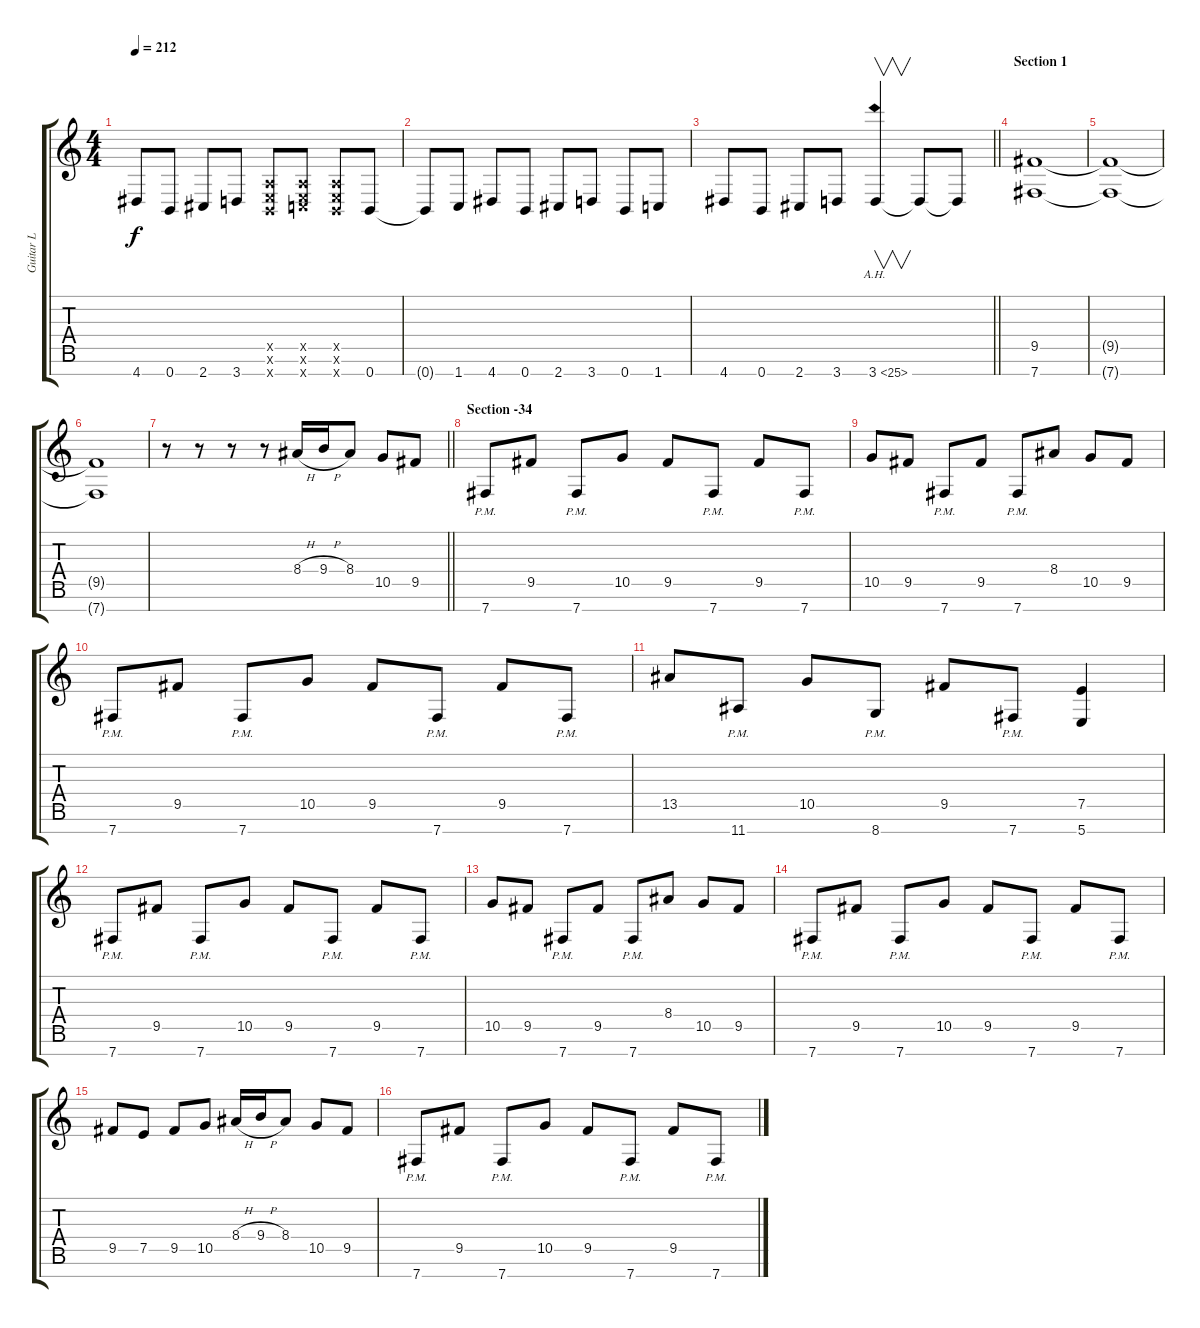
\track ("Guitar L" "Guitar L") {instrument distortionguitar}
\staff {score tabs}
\tuning (E4 B3 G3 D3 A2 E2 B1) {hide}
\ts (4 4)
\tempo 212
\clef g2
\ks c
4.7.8{dy f} 0.7.8 2.7.8 3.7.8 (0.5{x} 0.6{x} 0.7{x}).8 (0.5{x} 0.6{x} 1.7{x}).8 (0.5{x} 0.6{x} 0.7{x}).8 0.7.8 |
0.7{t}.8 1.7.8 4.7.8 0.7.8 2.7.8 3.7.8 0.7.8 1.7.8 |
\barLineRight lightlight
4.7.8 0.7.8 2.7.8 3.7.8 3.7{ah 22}.4{v} 3.7{t}.8 3.7{t}.8 |
\section ("" "Section 1")
(9.5 7.7).1 |
(9.5{t} 7.7{t}).1 |
(9.5{t} 7.7{t}).1 |
\barLineRight lightlight
r.8 r.8 r.8 r.8 8.4{h}.16 9.4{h}.16 8.4.8 10.5.8 9.5.8 |
\section ("" "Section -34")
7.7{pm}.8 9.5.8 7.7{pm}.8 10.5.8 9.5.8 7.7{pm}.8 9.5.8 7.7{pm}.8 |
10.5.8 9.5.8 7.7{pm}.8 9.5.8 7.7{pm}.8 8.4.8 10.5.8 9.5.8 |
7.7{pm}.8 9.5.8 7.7{pm}.8 10.5.8 9.5.8 7.7{pm}.8 9.5.8 7.7{pm}.8 |
13.5.8 11.7{pm}.8 10.5.8 8.7{pm}.8 9.5.8 7.7{pm}.8 (7.5 5.7).4 |
7.7{pm}.8 9.5.8 7.7{pm}.8 10.5.8 9.5.8 7.7{pm}.8 9.5.8 7.7{pm}.8 |
10.5.8 9.5.8 7.7{pm}.8 9.5.8 7.7{pm}.8 8.4.8 10.5.8 9.5.8 |
7.7{pm}.8 9.5.8 7.7{pm}.8 10.5.8 9.5.8 7.7{pm}.8 9.5.8 7.7{pm}.8 |
9.5.8 7.5.8 9.5.8 10.5.8 8.4{h}.16 9.4{h}.16 8.4.8 10.5.8 9.5.8 |
7.7{pm}.8 9.5.8 7.7{pm}.8 10.5.8 9.5.8 7.7{pm}.8 9.5.8 7.7{pm}.8
